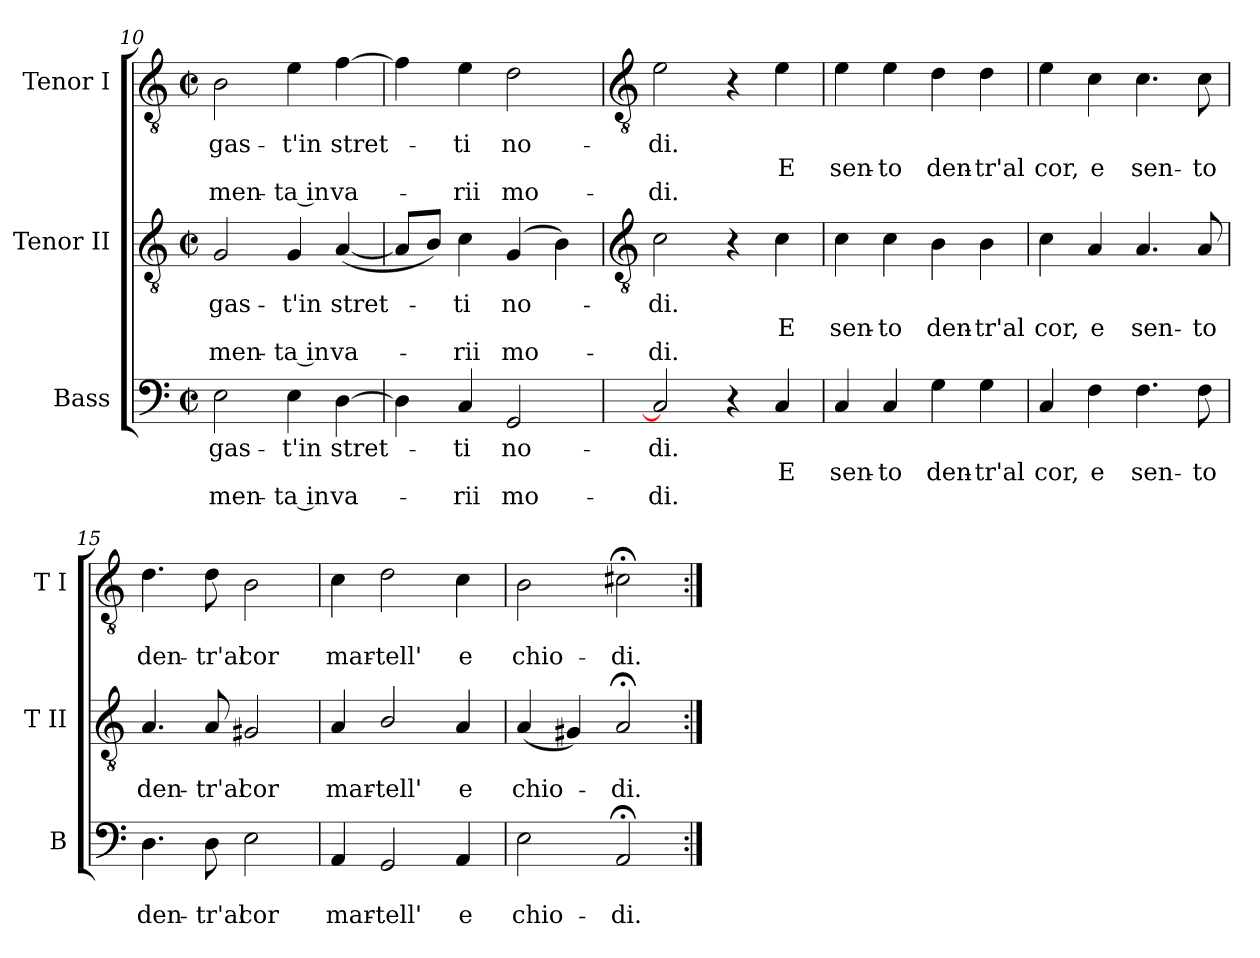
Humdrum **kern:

**kern	**text	**text	**text	**kern	**text	**text	**text	**kern	**text	**text	**text
*part3	*part3	*part3	*part3	*part2	*part2	*part2	*part2	*part1	*part1	*part1	*part1
*staff3	*staff3	*staff3	*staff3	*staff2	*staff2	*staff2	*staff2	*staff1	*staff1	*staff1	*staff1
*I"Bass	*	*	*	*I"Tenor II	*	*	*	*I"Tenor I	*	*	*
*I'B	*	*	*	*I'T II	*	*	*	*I'T I	*	*	*
*clefF4	*	*	*	*clefGv2	*	*	*	*clefGv2	*	*	*
*k[]	*	*	*	*k[]	*	*	*	*k[]	*	*	*
*C:	*	*	*	*C:	*	*	*	*C:	*	*	*
*M2/2	*	*	*	*M2/2	*	*	*	*M2/2	*	*	*
*met(c|)	*	*	*	*met(c|)	*	*	*	*met(c|)	*	*	*
=10	=10	=10	=10	=10	=10	=10	=10	=10	=10	=10	=10
!	!LO:LY:b	!	!LO:LY:b	!	!LO:LY:b	!	!LO:LY:b	!	!LO:LY:b	!	!LO:LY:b
2E	-gas-	.	-men-	2G	-gas-	.	-men-	2B	-gas-	.	-men-
!	!LO:LY:b	!	!LO:LY:b	!	!LO:LY:b	!	!LO:LY:b	!	!LO:LY:b	!	!LO:LY:b
4E	-t'in	.	ta in	4G	-t'in	.	ta in	4e	-t'in	.	ta in
!	!LO:LY:b	!	!LO:LY:b	!	!LO:LY:b	!	!LO:LY:b	!	!LO:LY:b	!	!LO:LY:b
[4D	stret-	.	va-	(<[4A	stret-	.	va-	[4f	stret-	.	va-
=11	=11	=11	=11	=11	=11	=11	=11	=11	=11	=11	=11
4D]	.	.	.	8AL]	.	.	.	4f]	.	.	.
.	.	.	.	8BJ)	.	.	.	.	.	.	.
!	!LO:LY:b	!	!LO:LY:b	!	!LO:LY:b	!	!LO:LY:b	!	!LO:LY:b	!	!LO:LY:b
4C	ti	.	rii	4c	ti	.	rii	4e	ti	.	rii
!	!LO:LY:b	!	!LO:LY:b	!	!LO:LY:b	!	!LO:LY:b	!	!LO:LY:b	!	!LO:LY:b
2GG	no-	.	-mo-	(<4G	no-	.	mo-	2d	no-	.	-mo-
.	.	.	.	4B)	.	.	.	.	.	.	.
!!LO:LB:g=z
=12	=12	=12	=12	=12	=12	=12	=12	=12	=12	=12	=12
*	*	*	*	*clefGv2	*	*	*	*clefGv2	*	*	*
!	!LO:LY:b	!	!LO:LY:b	!	!LO:LY:b	!	!LO:LY:b	!	!LO:LY:b	!	!LO:LY:b
2C]	-di.	.	di.	2c	di.	.	di.	2e	-di.	.	di.
4r	.	.	.	4r	.	.	.	4r	.	.	.
!	!	!LO:LY:b	!	!	!	!LO:LY:b	!	!	!	!LO:LY:b	!
4C	.	E	.	4c	.	E	.	4e	.	E	.
=13	=13	=13	=13	=13	=13	=13	=13	=13	=13	=13	=13
!	!	!LO:LY:b	!	!	!	!LO:LY:b	!	!	!	!LO:LY:b	!
4C	.	sen-	.	4c	.	sen-	.	4e	.	sen-	.
!	!	!LO:LY:b	!	!	!	!LO:LY:b	!	!	!	!LO:LY:b	!
4C	.	-to	.	4c	.	-to	.	4e	.	-to	.
!	!	!LO:LY:b	!	!	!	!LO:LY:b	!	!	!	!LO:LY:b	!
4G	.	den-	.	4B	.	den-	.	4d	.	den-	.
!	!	!LO:LY:b	!	!	!	!LO:LY:b	!	!	!	!LO:LY:b	!
4G	.	-tr'al	.	4B	.	-tr'al	.	4d	.	-tr'al	.
=14	=14	=14	=14	=14	=14	=14	=14	=14	=14	=14	=14
!	!	!LO:LY:b	!	!	!	!LO:LY:b	!	!	!	!LO:LY:b	!
4C	.	cor,	.	4c	.	cor,	.	4e	.	cor,	.
!	!	!LO:LY:b	!	!	!	!LO:LY:b	!	!	!	!LO:LY:b	!
4F	.	e	.	4A	.	e	.	4c	.	e	.
!	!	!LO:LY:b	!	!	!	!LO:LY:b	!	!	!	!LO:LY:b	!
4.F	.	sen-	.	4.A	.	sen-	.	4.c	.	sen-	.
!	!	!LO:LY:b	!	!	!	!LO:LY:b	!	!	!	!LO:LY:b	!
8F	.	-to	.	8A	.	-to	.	8c	.	-to	.
=15	=15	=15	=15	=15	=15	=15	=15	=15	=15	=15	=15
!	!	!LO:LY:b	!	!	!	!LO:LY:b	!	!	!	!LO:LY:b	!
4.D	.	den-	.	4.A	.	den-	.	4.d	.	den-	.
!	!	!LO:LY:b	!	!	!	!LO:LY:b	!	!	!	!LO:LY:b	!
8D	.	-tr'al	.	8A	.	-tr'al	.	8d	.	-tr'al	.
!	!	!LO:LY:b	!	!	!	!LO:LY:b	!	!	!	!LO:LY:b	!
2E	.	cor	.	2G#X	.	cor	.	2B	.	cor	.
=16	=16	=16	=16	=16	=16	=16	=16	=16	=16	=16	=16
!	!	!LO:LY:b	!	!	!	!LO:LY:b	!	!	!	!LO:LY:b	!
4AA	.	mar-	.	4A	.	mar-	.	4c	.	mar-	.
!	!	!LO:LY:b	!	!	!	!LO:LY:b	!	!	!	!LO:LY:b	!
2GG	.	-tell'	.	2B/	.	-tell'	.	2d	.	-tell'	.
!	!	!LO:LY:b	!	!	!	!LO:LY:b	!	!	!	!LO:LY:b	!
4AA	.	e	.	4A	.	e	.	4c	.	e	.
=17	=17	=17	=17	=17	=17	=17	=17	=17	=17	=17	=17
!	!	!LO:LY:b	!	!	!	!LO:LY:b	!	!	!	!LO:LY:b	!
2E	.	chio-	.	(<4A	.	chio-	.	2B	.	chio-	.
.	.	.	.	4G#X)	.	.	.	.	.	.	.
!	!	!LO:LY:b	!	!	!	!LO:LY:b	!	!	!	!LO:LY:b	!
2AA;<	.	-di.	.	2A;<	.	di.	.	2c#X;<	.	-di.	.
=:|!	=:|!	=:|!	=:|!	=:|!	=:|!	=:|!	=:|!	=:|!	=:|!	=:|!	=:|!
*-	*-	*-	*-	*-	*-	*-	*-	*-	*-	*-	*-
